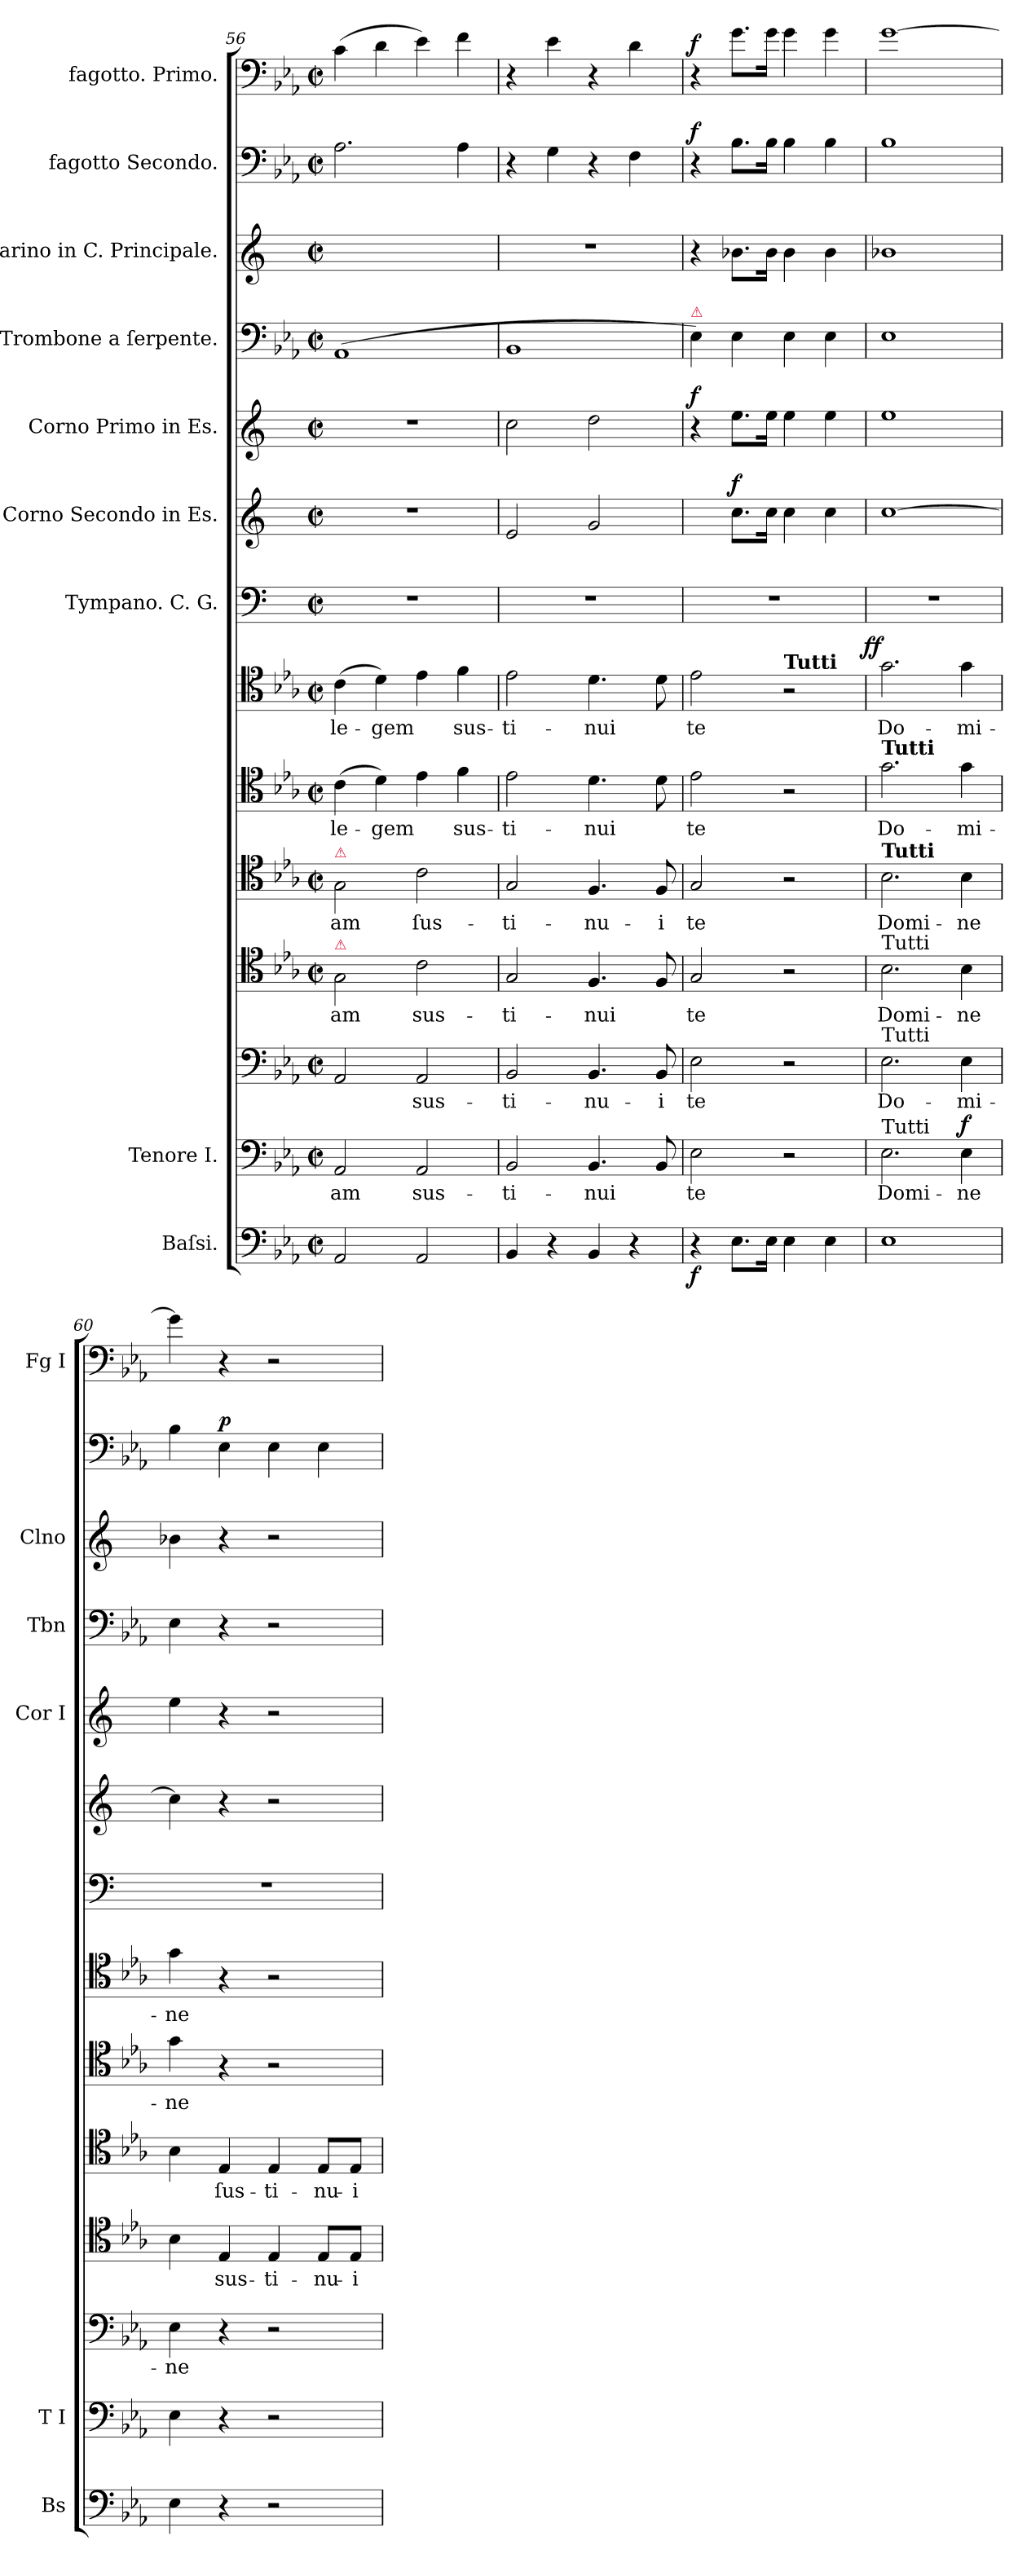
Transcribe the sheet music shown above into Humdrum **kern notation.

**kern	**dynam	**kern	**text	**kern	**text	**kern	**text	**kern	**text	**kern	**text	**kern	**text	**dynam	**kern	**kern	**dynam	**kern	**dynam	**kern	**kern	**kern	**dynam	**kern	**dynam
*part9	*part9	*part8	*part8	*part8	*part8	*part8	*part8	*part8	*part8	*part8	*part8	*part8	*part8	*part8	*part7	*part6	*part6	*part5	*part5	*part4	*part3	*part2	*part2	*part1	*part1
*staff14	*staff14	*staff13	*staff13	*staff12	*staff12	*staff11	*staff11	*staff10	*staff10	*staff9	*staff9	*staff8	*staff8	*staff8/9/10/11/12/13	*staff7	*staff6	*staff6	*staff5	*staff5	*staff4	*staff3	*staff2	*staff2	*staff1	*staff1
*I"Baſsi.	*	*I"Tenore I.	*	*	*	*	*	*	*	*	*	*	*	*	*I"Tympano. C. G.	*I"Corno Secondo in Es.	*	*I"Corno Primo in Es.	*	*I"Trombone a ſerpente.	*I"Clarino in C. Principale.	*I"fagotto Secondo.	*	*I"fagotto. Primo.	*
*I'Bs	*	*I'T I	*	*	*	*	*	*	*	*	*	*	*	*	*	*	*	*I'Cor I	*	*I'Tbn	*I'Clno	*	*	*I'Fg I	*
*clefF4	*	*clefF4	*	*clefF4	*	*clefC4	*	*clefC4	*	*clefC4	*	*clefC4	*	*	*clefF4	*clefG2	*	*clefG2	*	*clefF4	*clefG2	*clefF4	*	*clefF4	*
*	*	*	*	*	*	*	*	*	*	*	*	*	*	*	*	*ITrd5c9	*	*ITrd5c9	*	*	*	*	*	*	*
*k[b-e-a-]	*	*k[b-e-a-]	*	*k[b-e-a-]	*	*k[b-e-a-]	*	*k[b-e-a-]	*	*k[b-e-a-]	*	*k[b-e-a-]	*	*	*k[]	*k[b-e-a-]	*	*k[b-e-a-]	*	*k[b-e-a-]	*k[]	*k[b-e-a-]	*	*k[b-e-a-]	*
*c:	*	*c:	*	*c:	*	*c:	*	*c:	*	*c:	*	*c:	*	*	*	*c:	*	*c:	*	*c:	*	*c:	*	*c:	*
*M2/2	*	*M2/2	*	*M2/2	*	*M2/2	*	*M2/2	*	*M2/2	*	*M2/2	*	*	*M2/2	*M2/2	*	*M2/2	*	*M2/2	*M2/2	*M2/2	*	*M2/2	*
*met(c|)	*	*met(c|)	*	*met(c|)	*	*met(c|)	*	*met(c|)	*	*met(c|)	*	*met(c|)	*	*	*met(c|)	*met(c|)	*	*met(c|)	*	*met(c|)	*met(c|)	*met(c|)	*	*met(c|)	*
=56	=56	=56	=56	=56	=56	=56	=56	=56	=56	=56	=56	=56	=56	=56	=56	=56	=56	=56	=56	=56	=56	=56	=56	=56	=56
!	!	!	!	!	!	!	!	!LO:TX:a:color=crimson:t=⚠	!	!	!	!	!	!	!	!	!	!	!	!	!	!	!	!	!
!	!	!	!	!	!	!LO:TX:a:color=crimson:t=⚠	!	!	!	!	!	!	!	!	!	!	!	!	!	!	!	!	!	!	!
2AA-/	.	2AA-/	-am	2AA-/	.	2G\	-am	2G\	-am	(>4c\	le-	(>4c\	le-	.	1r	1r	.	1r	.	(<1AA-/	1ryy	2.A-\	.	(>4c\	.
.	.	.	.	.	.	.	.	.	.	4d\)	-gem	4d\)	-gem	.	.	.	.	.	.	.	.	.	.	4d\	.
2AA-/	.	2AA-/	sus-	2AA-/	sus-	2c\	sus-	2c\	ſus-	4e-\	.	4e-\	.	.	.	.	.	.	.	.	.	.	.	4e-\)	.
.	.	.	.	.	.	.	.	.	.	4f\	sus-	4f\	sus-	.	.	.	.	.	.	.	.	4A-\	.	4f\	.
=57	=57	=57	=57	=57	=57	=57	=57	=57	=57	=57	=57	=57	=57	=57	=57	=57	=57	=57	=57	=57	=57	=57	=57	=57	=57
4BB-/	.	2BB-/	-ti-	2BB-/	-ti-	2G/	-ti-	2G/	-ti-	2e-\	-ti-	2e-\	-ti-	.	1r	2G/	.	2e-\	.	1BB-/	1r	4r	.	4r	.
4r	.	.	.	.	.	.	.	.	.	.	.	.	.	.	.	.	.	.	.	.	.	4G\	.	4e-\	.
4BB-/	.	4.BB-/	-nui	4.BB-/	-nu-	4.F/	-nui	4.F/	-nu-	4.d\	-nui	4.d\	-nui	.	.	2B-/	.	2f	.	.	.	4r	.	4r	.
4r	.	.	.	.	.	.	.	.	.	.	.	.	.	.	.	.	.	.	.	.	.	4F\	.	4d\	.
.	.	8BB-/	.	8BB-/	-i	8F/	.	8F/	-i	8d\	.	8d\	.	.	.	.	.	.	.	.	.	.	.	.	.
=58	=58	=58	=58	=58	=58	=58	=58	=58	=58	=58	=58	=58	=58	=58	=58	=58	=58	=58	=58	=58	=58	=58	=58	=58	=58
!	!	!	!	!	!	!	!	!	!	!	!	!	!	!	!	!	!	!	!	!LO:TX:a:B:color=crimson:t=⚠	!	!	!	!	!
!	!	!	!	!	!	!	!	!	!	!	!	!	!	!	!	!	!	!	!LO:DY:a	!	!	!	!LO:DY:a	!	!LO:DY:a
4r	f	2E-\	te	2E-\	te	2G/	te	2G/	te	2e-\	te	2e-\	te	.	1r	4ryy	.	4r	f	4E-\)	4r	4r	f	4r	f
!	!	!	!	!	!	!	!	!	!	!	!	!	!	!	!	!	!LO:DY:a	!	!	!	!	!	!	!	!
8.E-\L	.	.	.	.	.	.	.	.	.	.	.	.	.	.	.	8.e-\L	f	8.g\L	.	4E-\	8.b-X\L	8.B-\L	.	8.g\L	.
16E-\Jk	.	.	.	.	.	.	.	.	.	.	.	.	.	.	.	16e-\Jk	.	16g\Jk	.	.	16b-\Jk	16B-\Jk	.	16g\Jk	.
!	!	!	!	!	!	!	!	!	!	!	!	!LO:TX:a:B:t=Tutti	!	!	!	!	!	!	!	!	!	!	!	!	!
4E-\	.	2r	.	2r	.	2r	.	2r	.	2r	.	2r	.	.	.	4e-\	.	4g\	.	4E-\	4b-\	4B-\	.	4g\	.
4E-\	.	.	.	.	.	.	.	.	.	.	.	.	.	.	.	4e-\	.	4g\	.	4E-\	4b-\	4B-\	.	4g\	.
=59	=59	=59	=59	=59	=59	=59	=59	=59	=59	=59	=59	=59	=59	=59	=59	=59	=59	=59	=59	=59	=59	=59	=59	=59	=59
!	!	!	!	!	!	!	!	!	!	!LO:TX:a:B:t=Tutti	!	!	!	!	!	!	!	!	!	!	!	!	!	!	!
!	!	!	!	!	!	!	!	!LO:TX:a:B:t=Tutti	!	!	!	!	!	!	!	!	!	!	!	!	!	!	!	!	!
!	!	!	!	!	!	!LO:TX:a:t=Tutti	!	!	!	!	!	!	!	!	!	!	!	!	!	!	!	!	!	!	!
!	!	!	!	!LO:TX:a:t=Tutti	!	!	!	!	!	!	!	!	!	!	!	!	!	!	!	!	!	!	!	!	!
!	!	!LO:TX:a:t=Tutti	!	!	!	!	!	!	!	!	!	!	!	!	!	!	!	!	!	!	!	!	!	!	!
!	!	!	!	!	!	!	!	!	!	!	!	!	!	!LO:DY:b=2	!	!	!	!	!	!	!	!	!	!	!
!	!	!	!	!	!	!	!	!	!	!	!	!	!	!LO:DY:n=1:b:rj	!	!	!	!	!	!	!	!	!	!	!
1E-\	.	2.E-\	Domi-	2.E-\	Do-	2.B-\	Domi-	2.B-\	Domi-	2.g\	Do-	2.g\	Do-	f f	1r	[1e-\	.	1g/	.	1E-\	1b-X\	1B-\	.	[1g\	.
!	!	!	!	!	!	!	!	!	!	!	!	!	!	!LO:DY:n=2:a=6	!	!	!	!	!	!	!	!	!	!	!
.	.	4E-\	-ne	4E-\	-mi-	4B-\	-ne	4B-\	-ne	4g\	-mi-	4g\	-mi-	f	.	.	.	.	.	.	.	.	.	.	.
=60	=60	=60	=60	=60	=60	=60	=60	=60	=60	=60	=60	=60	=60	=60	=60	=60	=60	=60	=60	=60	=60	=60	=60	=60	=60
4E-\	.	4E-\	.	4E-\	-ne	4B-\	.	4B-\	.	4g\	-ne	4g\	-ne	.	1r	4e-\]	.	4g\	.	4E-\	4b-X\	4B-\	.	4g\]	.
!	!	!	!	!	!	!	!	!	!	!	!	!	!	!	!	!	!	!	!	!	!	!	!LO:DY:a	!	!
4r	.	4r	.	4r	.	4E-/	sus-	4E-/	ſus-	4r	.	4r	.	.	.	4r	.	4r	.	4r	4r	4E-\	p	4r	.
2r	.	2r	.	2r	.	4E-/	-ti-	4E-/	-ti-	2r	.	2r	.	.	.	2r	.	2r	.	2r	2r	4E-\	.	2r	.
.	.	.	.	.	.	8E-/L	-nu-	8E-/L	-nu-	.	.	.	.	.	.	.	.	.	.	.	.	4E-\	.	.	.
.	.	.	.	.	.	8E-/J	-i	8E-/J	-i	.	.	.	.	.	.	.	.	.	.	.	.	.	.	.	.
=	=	=	=	=	=	=	=	=	=	=	=	=	=	=	=	=	=	=	=	=	=	=	=	=	=
*-	*-	*-	*-	*-	*-	*-	*-	*-	*-	*-	*-	*-	*-	*-	*-	*-	*-	*-	*-	*-	*-	*-	*-	*-	*-
